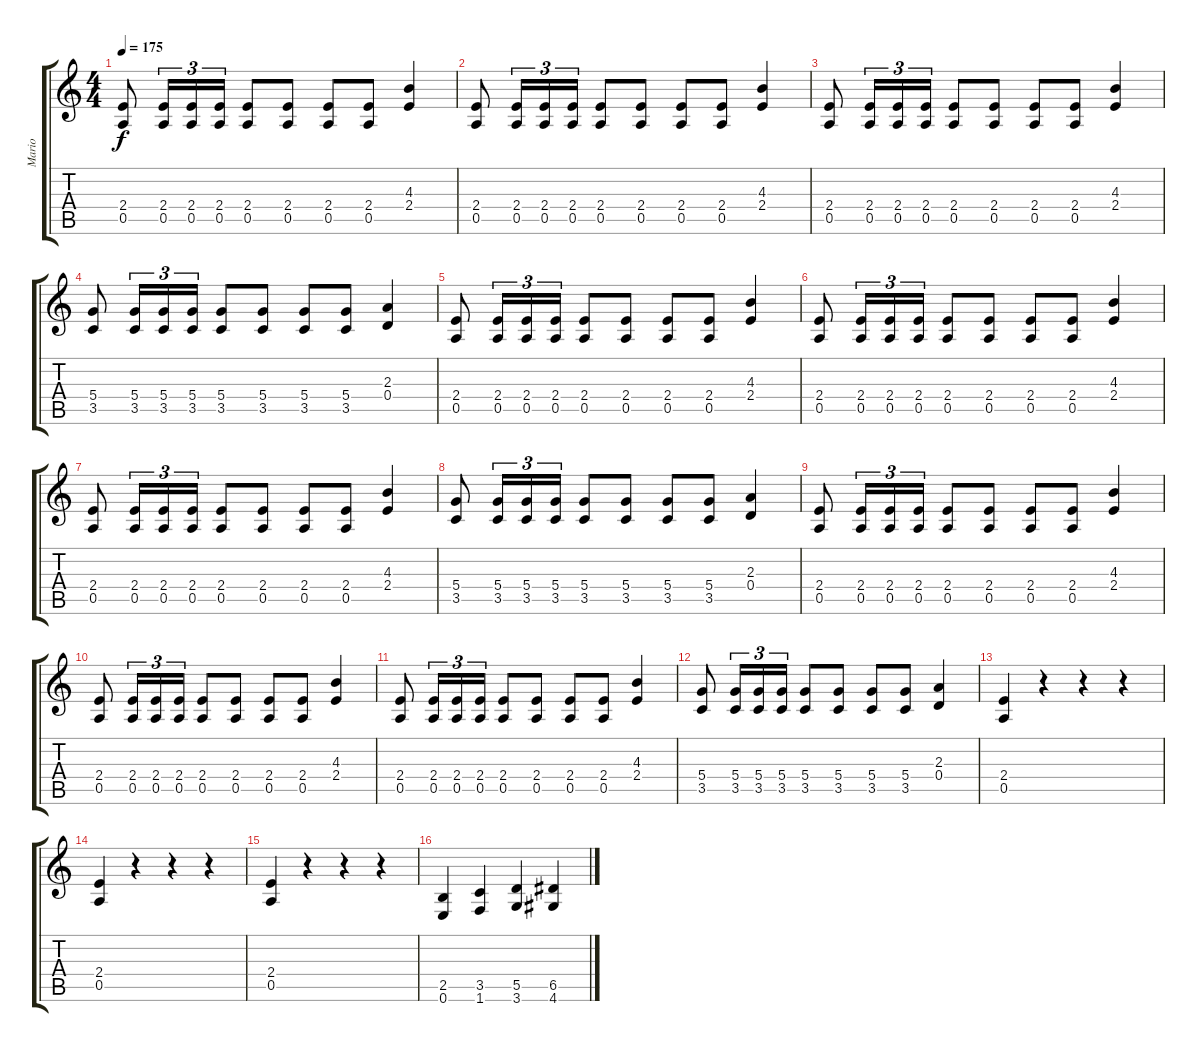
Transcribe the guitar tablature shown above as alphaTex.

\track ("Mario" "Mario") {instrument distortionguitar}
\staff {score tabs}
\tuning (E4 B3 G3 D3 A2 E2) {hide}
\ts (4 4)
\tempo 175
\clef g2
\ks c
(2.4 0.5).8{dy f} (2.4 0.5).16{tu (3 2)} (2.4 0.5).16{tu (3 2)} (2.4 0.5).16{tu (3 2)} (2.4 0.5).8 (2.4 0.5).8 (2.4 0.5).8 (2.4 0.5).8 (4.3 2.4).4 |
(2.4 0.5).8 (2.4 0.5).16{tu (3 2)} (2.4 0.5).16{tu (3 2)} (2.4 0.5).16{tu (3 2)} (2.4 0.5).8 (2.4 0.5).8 (2.4 0.5).8 (2.4 0.5).8 (4.3 2.4).4 |
(2.4 0.5).8 (2.4 0.5).16{tu (3 2)} (2.4 0.5).16{tu (3 2)} (2.4 0.5).16{tu (3 2)} (2.4 0.5).8 (2.4 0.5).8 (2.4 0.5).8 (2.4 0.5).8 (4.3 2.4).4 |
(5.4 3.5).8 (5.4 3.5).16{tu (3 2)} (5.4 3.5).16{tu (3 2)} (5.4 3.5).16{tu (3 2)} (5.4 3.5).8 (5.4 3.5).8 (5.4 3.5).8 (5.4 3.5).8 (2.3 0.4).4 |
(2.4 0.5).8 (2.4 0.5).16{tu (3 2)} (2.4 0.5).16{tu (3 2)} (2.4 0.5).16{tu (3 2)} (2.4 0.5).8 (2.4 0.5).8 (2.4 0.5).8 (2.4 0.5).8 (4.3 2.4).4 |
(2.4 0.5).8 (2.4 0.5).16{tu (3 2)} (2.4 0.5).16{tu (3 2)} (2.4 0.5).16{tu (3 2)} (2.4 0.5).8 (2.4 0.5).8 (2.4 0.5).8 (2.4 0.5).8 (4.3 2.4).4 |
(2.4 0.5).8 (2.4 0.5).16{tu (3 2)} (2.4 0.5).16{tu (3 2)} (2.4 0.5).16{tu (3 2)} (2.4 0.5).8 (2.4 0.5).8 (2.4 0.5).8 (2.4 0.5).8 (4.3 2.4).4 |
(5.4 3.5).8 (5.4 3.5).16{tu (3 2)} (5.4 3.5).16{tu (3 2)} (5.4 3.5).16{tu (3 2)} (5.4 3.5).8 (5.4 3.5).8 (5.4 3.5).8 (5.4 3.5).8 (2.3 0.4).4 |
(2.4 0.5).8 (2.4 0.5).16{tu (3 2)} (2.4 0.5).16{tu (3 2)} (2.4 0.5).16{tu (3 2)} (2.4 0.5).8 (2.4 0.5).8 (2.4 0.5).8 (2.4 0.5).8 (4.3 2.4).4 |
(2.4 0.5).8 (2.4 0.5).16{tu (3 2)} (2.4 0.5).16{tu (3 2)} (2.4 0.5).16{tu (3 2)} (2.4 0.5).8 (2.4 0.5).8 (2.4 0.5).8 (2.4 0.5).8 (4.3 2.4).4 |
(2.4 0.5).8 (2.4 0.5).16{tu (3 2)} (2.4 0.5).16{tu (3 2)} (2.4 0.5).16{tu (3 2)} (2.4 0.5).8 (2.4 0.5).8 (2.4 0.5).8 (2.4 0.5).8 (4.3 2.4).4 |
(5.4 3.5).8 (5.4 3.5).16{tu (3 2)} (5.4 3.5).16{tu (3 2)} (5.4 3.5).16{tu (3 2)} (5.4 3.5).8 (5.4 3.5).8 (5.4 3.5).8 (5.4 3.5).8 (2.3 0.4).4 |
(2.4 0.5).4 r.4 r.4 r.4 |
(2.4 0.5).4 r.4 r.4 r.4 |
(2.4 0.5).4 r.4 r.4 r.4 |
(2.5 0.6).4 (3.5 1.6).4 (5.5 3.6).4 (6.5 4.6).4
